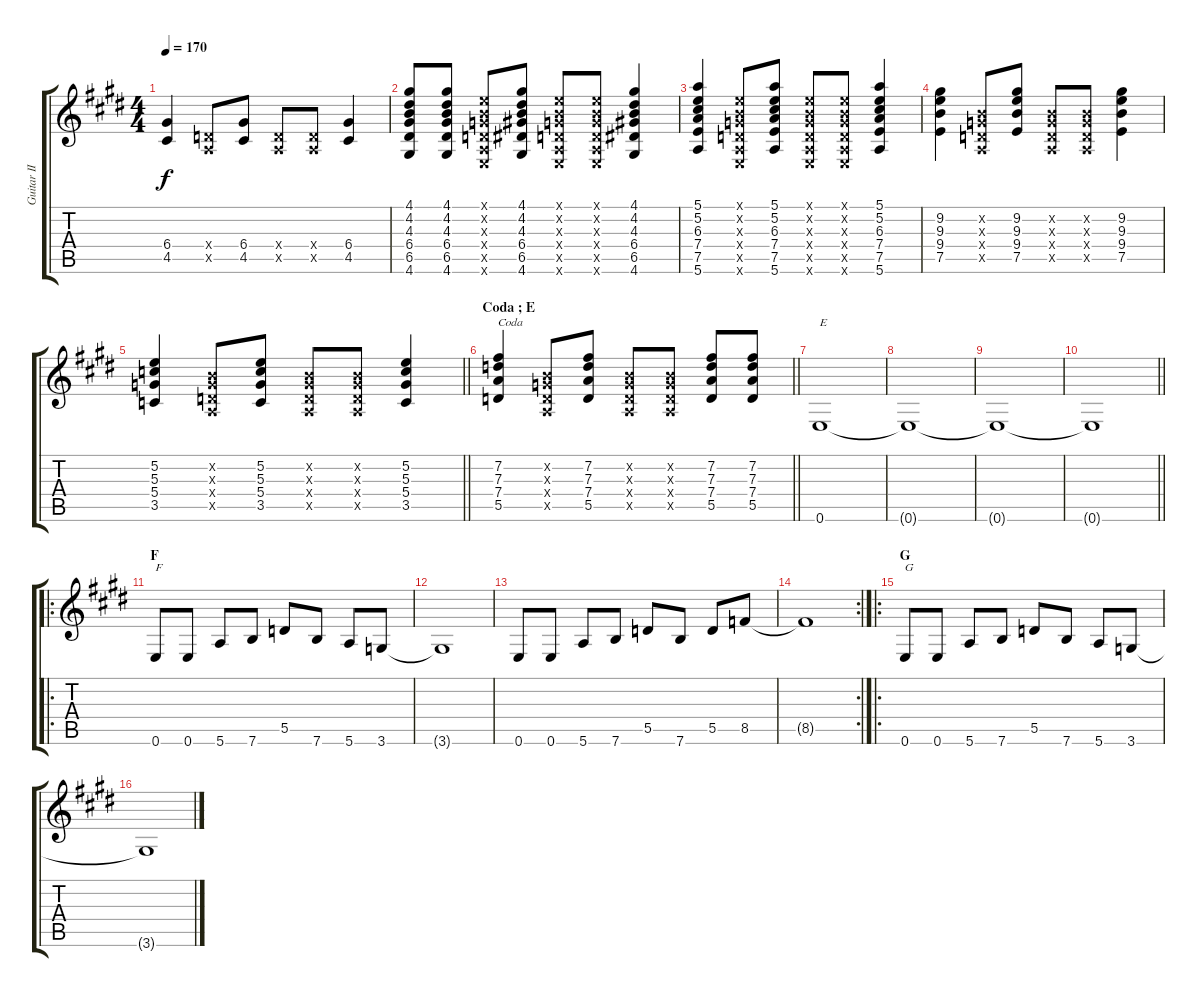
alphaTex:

\track ("Guitar II" "Guitar II") {instrument distortionguitar}
\staff {score tabs}
\tuning (E4 B3 G3 D3 A2 E2) {hide}
\ts (4 4)
\tempo 170
\clef g2
\ks e
(6.4 4.5).4{dy f} (0.4{x} 0.5{x}).8 (6.4 4.5).8 (0.4{x} 0.5{x}).8 (0.4{x} 0.5{x}).8 (6.4 4.5).4 |
(4.1 4.2 4.3 6.4 6.5 4.6).8 (4.1 4.2 4.3 6.4 6.5 4.6).8 (0.1{x} 0.2{x} 0.3{x} 0.4{x} 0.5{x} 0.6{x}).8 (4.1 4.2 4.3 6.4 6.5 4.6).8 (0.1{x} 0.2{x} 0.3{x} 0.4{x} 0.5{x} 0.6{x}).8 (0.1{x} 0.2{x} 0.3{x} 0.4{x} 0.5{x} 0.6{x}).8 (4.1 4.2 4.3 6.4 6.5 4.6).4 |
(5.1 5.2 6.3 7.4 7.5 5.6).4 (0.1{x} 0.2{x} 0.3{x} 0.4{x} 0.5{x} 0.6{x}).8 (5.1 5.2 6.3 7.4 7.5 5.6).8 (0.1{x} 0.2{x} 0.3{x} 0.4{x} 0.5{x} 0.6{x}).8 (0.1{x} 0.2{x} 0.3{x} 0.4{x} 0.5{x} 0.6{x}).8 (5.1 5.2 6.3 7.4 7.5 5.6).4 |
(9.2 9.3 9.4 7.5).4 (0.2{x} 0.3{x} 0.4{x} 0.5{x}).8 (9.2 9.3 9.4 7.5).8 (0.2{x} 0.3{x} 0.4{x} 0.5{x}).8 (0.2{x} 0.3{x} 0.4{x} 0.5{x}).8 (9.2 9.3 9.4 7.5).4 |
\barLineRight lightlight
(5.2 5.3 5.4 3.5).4 (0.2{x} 0.3{x} 0.4{x} 0.5{x}).8 (5.2 5.3 5.4 3.5).8 (0.2{x} 0.3{x} 0.4{x} 0.5{x}).8 (0.2{x} 0.3{x} 0.4{x} 0.5{x}).8 (5.2 5.3 5.4 3.5).4 |
\section ("" "Coda ; E")
\barLineRight lightlight
(7.2 7.3 7.4 5.5).4{txt "Coda"} (0.2{x} 0.3{x} 0.4{x} 0.5{x}).8 (7.2 7.3 7.4 5.5).8 (0.2{x} 0.3{x} 0.4{x} 0.5{x}).8 (0.2{x} 0.3{x} 0.4{x} 0.5{x}).8 (7.2 7.3 7.4 5.5).8 (7.2 7.3 7.4 5.5).8 |
0.6.1{txt "E"} |
0.6{t}.1 |
0.6{t}.1 |
\barLineRight lightlight
0.6{t}.1 |
\ro
\section ("" "F")
0.6.8{txt "F"} 0.6.8 5.6.8 7.6.8 5.5.8 7.6.8 5.6.8 3.6.8 |
3.6{t}.1 |
0.6.8 0.6.8 5.6.8 7.6.8 5.5.8 7.6.8 5.5.8 8.5.8 |
\rc 2
8.5{t}.1 |
\ro
\section ("" "G")
0.6.8{txt "G"} 0.6.8 5.6.8 7.6.8 5.5.8 7.6.8 5.6.8 3.6.8 |
3.6{t}.1
